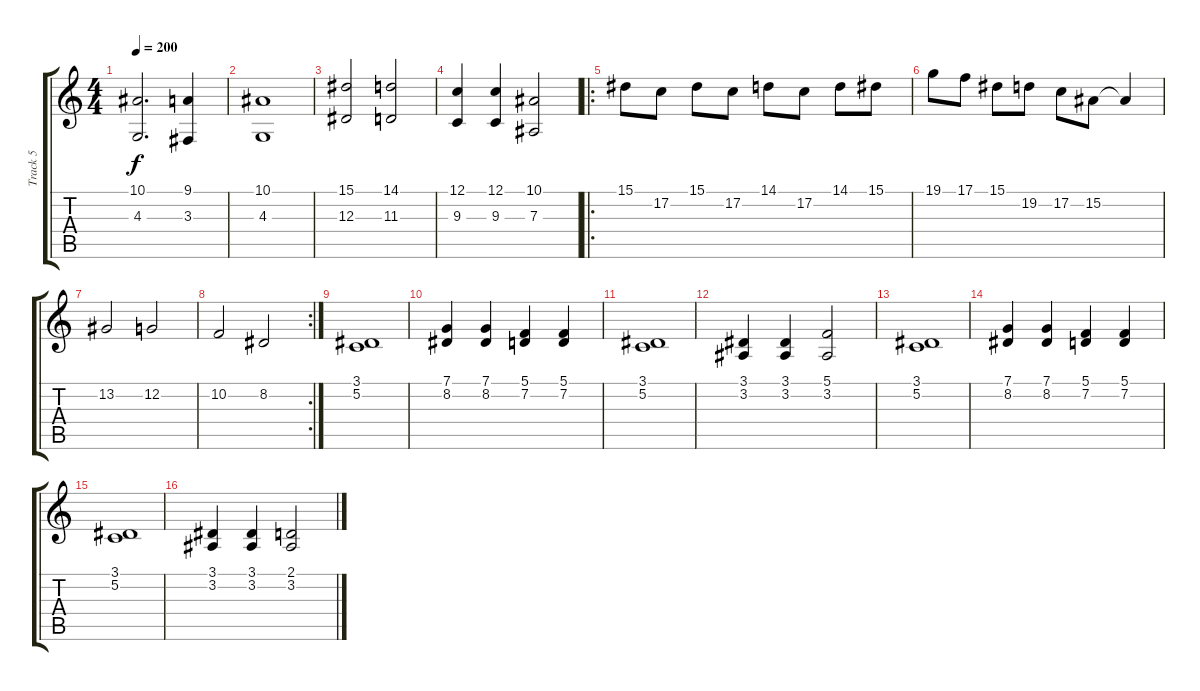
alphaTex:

\track ("Track 5" "Track 5") {instrument stringensemble1}
\staff {score tabs}
\tuning (C4 G3 Eb3 Bb2 F2 C2) {hide}
\ts (4 4)
\tempo 200
\clef g2
\ks c
(10.1 4.3).2{d dy f} (9.1 3.3).4 |
(10.1 4.3).1 |
(15.1 12.3).2 (14.1 11.3).2 |
(12.1 9.3).4 (12.1 9.3).4 (10.1 7.3).2 |
\ro
15.1.8 17.2.8 15.1.8 17.2.8 14.1.8 17.2.8 14.1.8 15.1.8 |
19.1.8 17.1.8 15.1.8 19.2.8 17.2.8 15.2.8 15.2{t}.4 |
13.2.2 12.2.2 |
\rc 2
10.2.2 8.2.2 |
(3.1 5.2).1 |
(7.1 8.2).4 (7.1 8.2).4 (5.1 7.2).4 (5.1 7.2).4 |
(3.1 5.2).1 |
(3.1 3.2).4 (3.1 3.2).4 (5.1 3.2).2 |
(3.1 5.2).1 |
(7.1 8.2).4 (7.1 8.2).4 (5.1 7.2).4 (5.1 7.2).4 |
(3.1 5.2).1 |
(3.1 3.2).4 (3.1 3.2).4 (2.1 3.2).2
